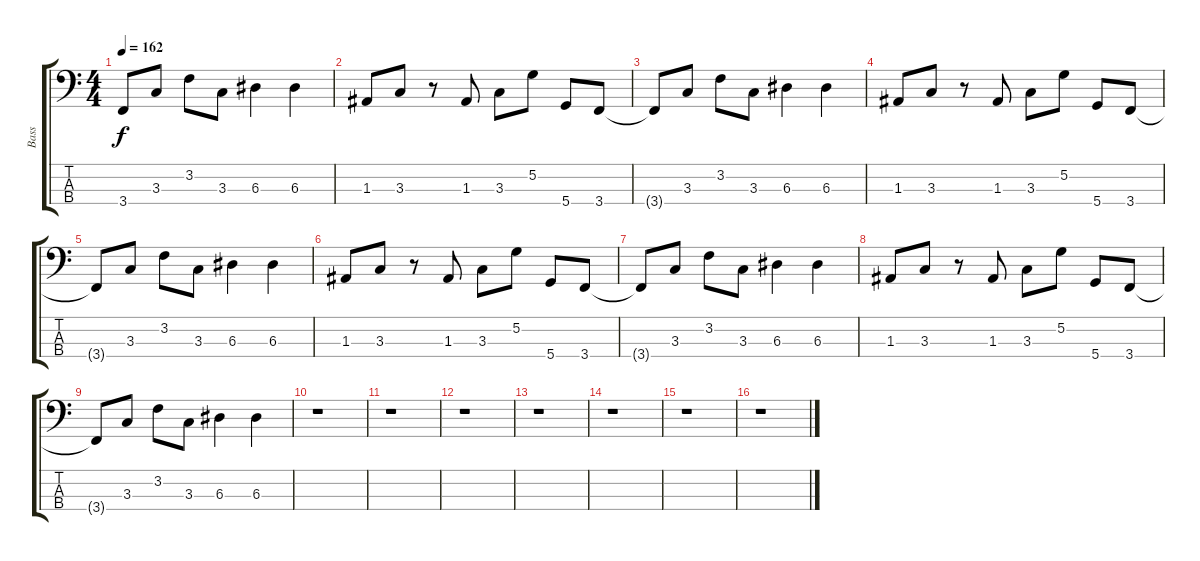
\track ("Bass" "Bass") {instrument electricbassfinger}
\staff {score tabs}
\tuning (G2 D2 A1 D1) {hide}
\ts (4 4)
\tempo 162
\clef f4
\ks c
3.4{t}.8{dy f} 3.3.8 3.2.8 3.3.8 6.3.4 6.3.4 |
1.3.8 3.3.8 r.8 1.3.8 3.3.8 5.2.8 5.4.8 3.4.8 |
3.4{t}.8 3.3.8 3.2.8 3.3.8 6.3.4 6.3.4 |
1.3.8 3.3.8 r.8 1.3.8 3.3.8 5.2.8 5.4.8 3.4.8 |
3.4{t}.8 3.3.8 3.2.8 3.3.8 6.3.4 6.3.4 |
1.3.8 3.3.8 r.8 1.3.8 3.3.8 5.2.8 5.4.8 3.4.8 |
3.4{t}.8 3.3.8 3.2.8 3.3.8 6.3.4 6.3.4 |
1.3.8 3.3.8 r.8 1.3.8 3.3.8 5.2.8 5.4.8 3.4.8 |
3.4{t}.8 3.3.8 3.2.8 3.3.8 6.3.4 6.3.4 |
r.1 |
r.1 |
r.1 |
r.1 |
r.1 |
r.1 |
r.1
